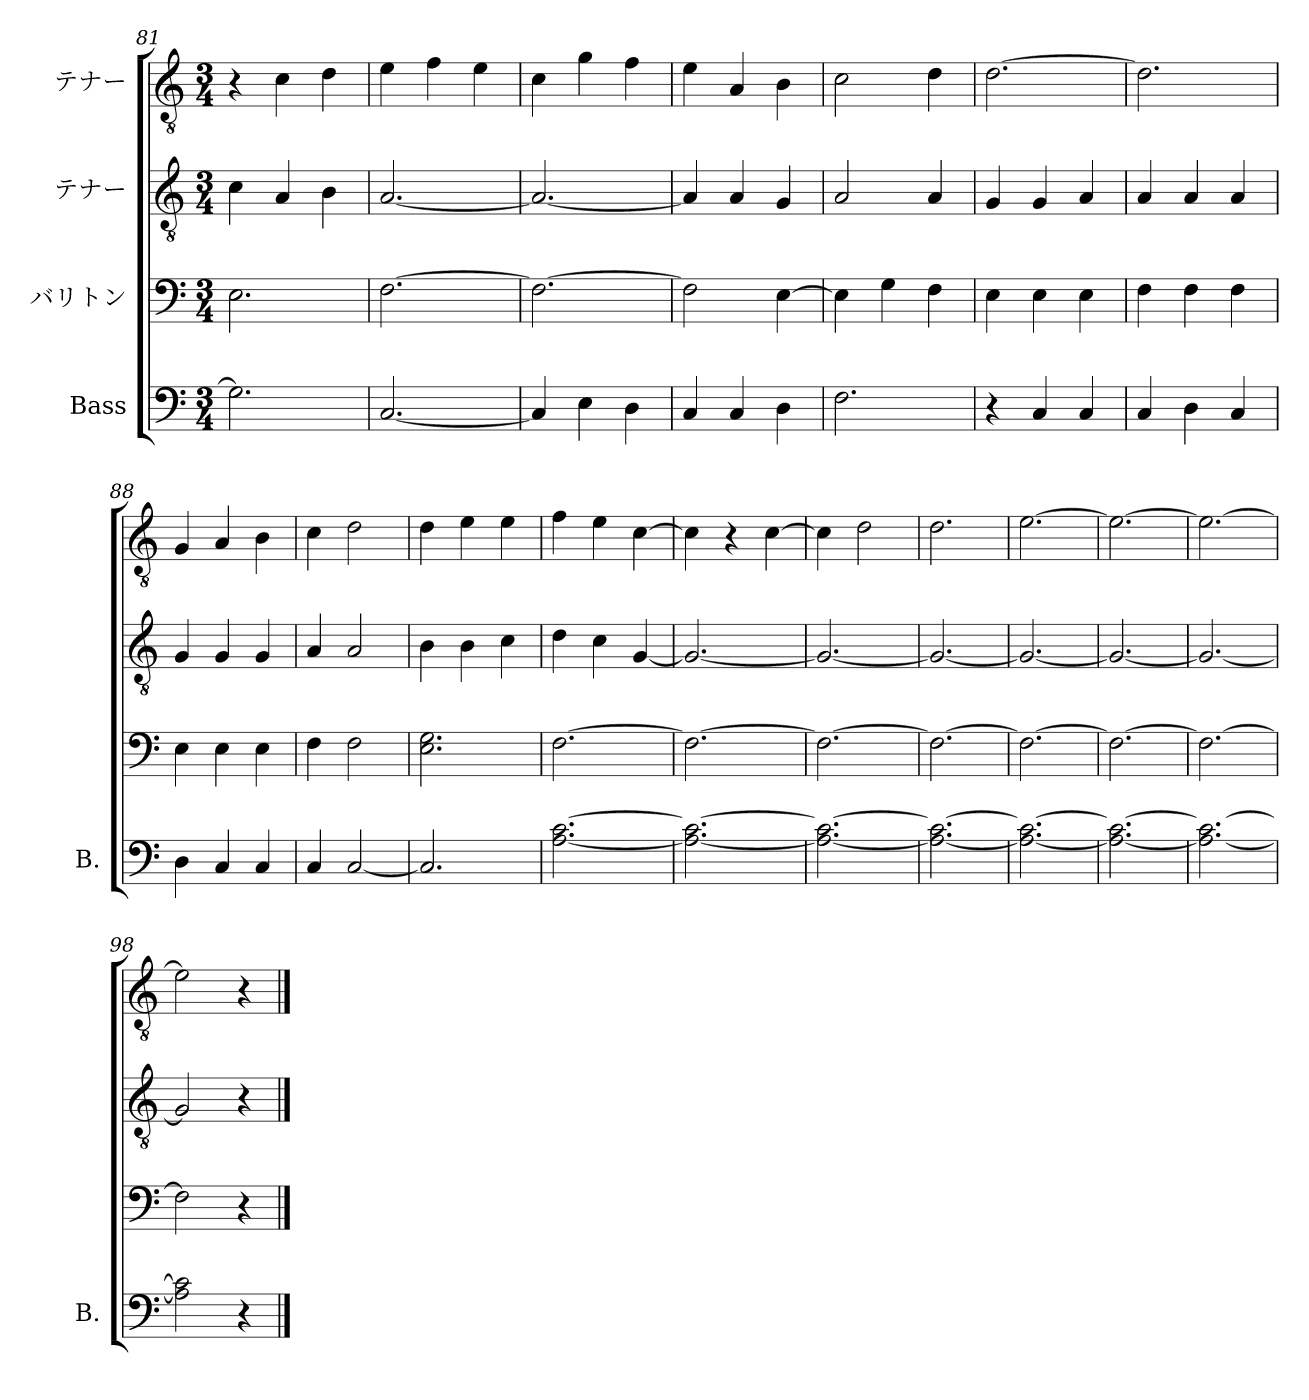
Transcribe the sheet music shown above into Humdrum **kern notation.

**kern	**kern	**kern	**kern
*part4	*part3	*part2	*part1
*staff4	*staff3	*staff2	*staff1
*I"Bass	*I"バリトン	*I"テナー	*I"テナー
*I'B.	*	*	*
*clefF4	*clefF4	*clefGv2	*clefGv2
*k[]	*k[]	*k[]	*k[]
*M3/4	*M3/4	*M3/4	*M3/4
=81	=81	=81	=81
2.G\]	2.E\	4c\	4r
.	.	4A/	4c\
.	.	4B\	4d\
!!LO:LB:g=z
=82	=82	=82	=82
[2.C/	[2.F\	[2.A/	4e\
.	.	.	4f\
.	.	.	4e\
=83	=83	=83	=83
4C/]	2.F\_	2.A/_	4c\
*	*	*	*MM144
4E\	.	.	4g\
4D\	.	.	4f\
=84	=84	=84	=84
4C/	2F\]	4A/]	4e\
4C/	.	4A/	4A/
4D\	[4E\	4G/	4B\
=85	=85	=85	=85
*	*	*	*MM156
2.F\	4E\]	2A/	2c\
.	4G\	.	.
.	4F\	4A/	4d\
=86	=86	=86	=86
4r	4E\	4G/	[2.d\
4C/	4E\	4G/	.
4C/	4E\	4A/	.
=87	=87	=87	=87
4C/	4F\	4A/	2.d\]
4D\	4F\	4A/	.
4C/	4F\	4A/	.
!!LO:PB:g=z
=88	=88	=88	=88
4D\	4E\	4G/	4G/
4C/	4E\	4G/	4A/
4C/	4E\	4G/	4B\
=89	=89	=89	=89
4C/	4F\	4A/	4c\
[2C/	2F\	2A/	2d\
=90	=90	=90	=90
*	*	*	*MM138
2.C/]	2.E\ 2.G\	4B\	4d\
.	.	4B\	4e\
.	.	4c\	4e\
=91	=91	=91	=91
*	*	*	*MM156
[2.A\ [2.c\	[2.F\	4d\	4f\
.	.	4c\	4e\
.	.	[4G/	[4c\
=92	=92	=92	=92
2.A\_ 2.c\_	2.F\_	2.G/_	4c\]
.	.	.	4r
.	.	.	[4c\
!!LO:LB:g=z
=93	=93	=93	=93
2.A\_ 2.c\_	2.F\_	2.G/_	4c\]
.	.	.	2d\
=94	=94	=94	=94
2.A\_ 2.c\_	2.F\_	2.G/_	2.d\
=95	=95	=95	=95
2.A\_ 2.c\_	2.F\_	2.G/_	[2.e\
=96	=96	=96	=96
2.A\_ 2.c\_	2.F\_	2.G/_	2.e\_
=97	=97	=97	=97
2.A\_ 2.c\_	2.F\_	2.G/_	2.e\_
=98	=98	=98	=98
2A\] 2c\]	2F\]	2G/]	2e\]
4r	4r	4r	4r
==	==	==	==
*-	*-	*-	*-
